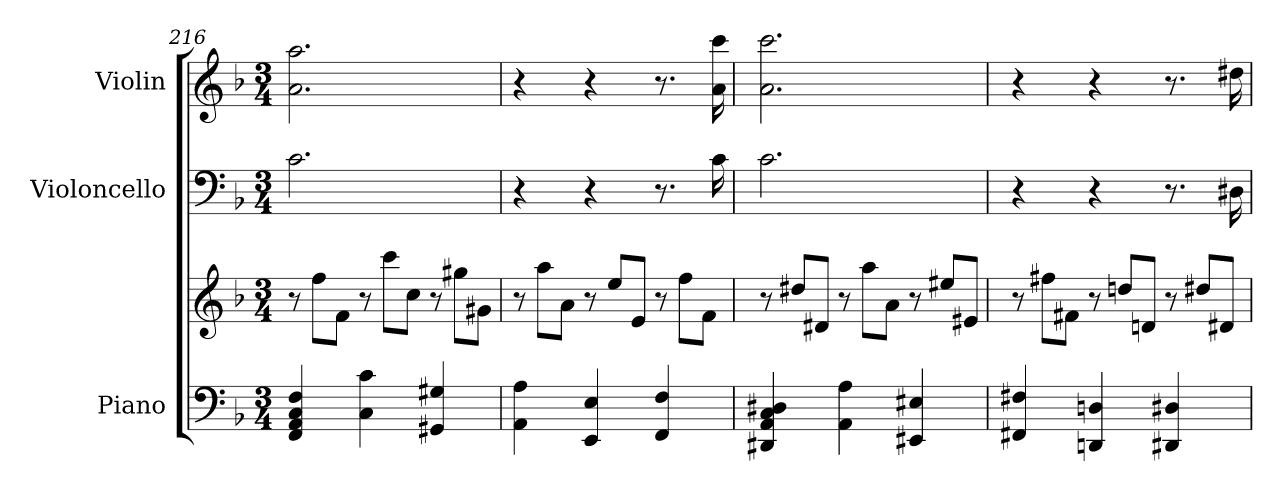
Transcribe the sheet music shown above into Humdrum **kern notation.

**kern	**kern	**kern	**kern
*part3	*part3	*part2	*part1
*staff4	*staff3	*staff2	*staff1
*I"Piano	*	*I"Violoncello	*I"Violin
*I'Pno	*	*I'Vc	*I'Vln
*clefF4	*clefG2	*clefF4	*clefG2
*k[b-]	*k[b-]	*k[b-]	*k[b-]
*M3/4	*M3/4	*M3/4	*M3/4
*	*Xtuplet	*	*
=216	=216	=216	=216
4FF/ 4AA/ 4C/ 4F/	12r	2.c\	2.a\ 2.aa\
.	12ff\L	.	.
.	12f\J	.	.
4C\ 4c\	12r	.	.
.	12ccc\L	.	.
.	12cc\J	.	.
4GG#X/ 4G#X/	12r	.	.
.	12gg#X\L	.	.
.	12g#X\J	.	.
=217	=217	=217	=217
4AA\ 4A\	12r	4r	4r
.	12aa\L	.	.
.	12a\J	.	.
4EE/ 4E/	12r	4r	4r
.	12ee/L	.	.
.	12e/J	.	.
4FF/ 4F/	12r	8.r	8.r
.	12ff\L	.	.
.	12f\J	.	.
.	.	16c\	16a\ 16ccc\
!!LO:LB:g=z
=218	=218	=218	=218
4DD#X/ 4AA/ 4C/ 4D#X/	12r	2.c\	2.a\ 2.ccc\
.	12dd#X/L	.	.
.	12d#X/J	.	.
4AA\ 4A\	12r	.	.
.	12aa\L	.	.
.	12a\J	.	.
4EE#X/ 4E#X/	12r	.	.
.	12ee#X/L	.	.
.	12e#X/J	.	.
=219	=219	=219	=219
4FF#X/ 4F#X/	12r	4r	4r
.	12ff#X\L	.	.
.	12f#X\J	.	.
4DDn/ 4Dn/	12r	4r	4r
.	12ddn/L	.	.
.	12dn/J	.	.
4DD#X/ 4D#X/	12r	8.r	8.r
.	12dd#X/L	.	.
.	12d#X/J	.	.
.	.	16D#X\	16dd#X\
=	=	=	=
*-	*-	*-	*-
